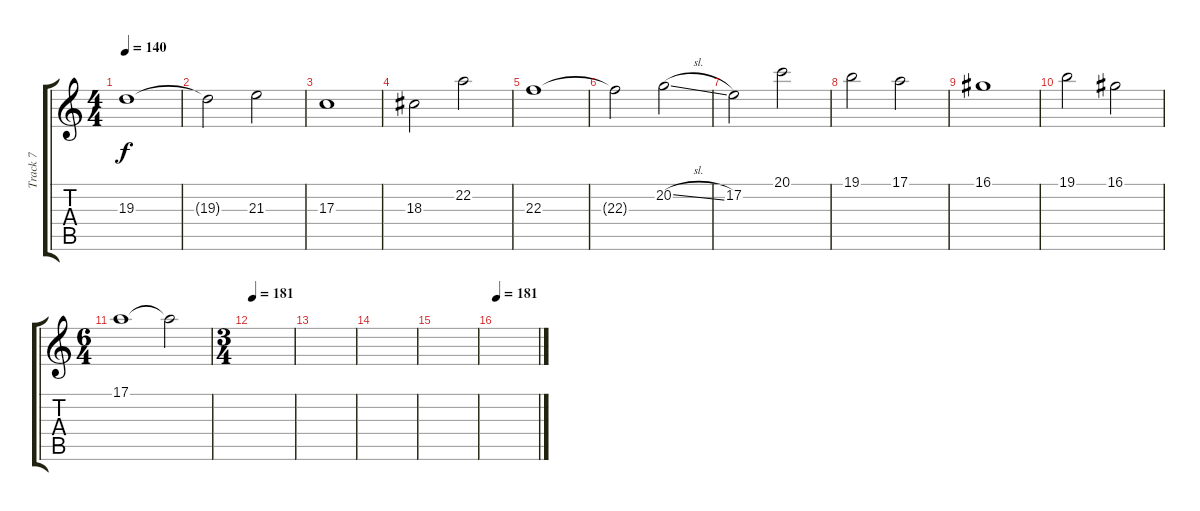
\track ("Track 7" "Track 7") {instrument violin}
\staff {score tabs}
\tuning (E4 B3 G3 D3 A2 E2) {hide}
\ts (4 4)
\tempo 140
\clef g2
\ks c
19.3.1{dy f} |
19.3{t}.2 21.3.2 |
17.3.1 |
18.3.2 22.2.2 |
22.3.1 |
22.3{t}.2 20.2{sl}.2 |
17.2.2 20.1.2 |
19.1.2 17.1.2 |
16.1.1 |
19.1.2 16.1.2 |
\ts (6 4)
17.1.1{volume 0} 17.1{t}.2 |
\ts (3 4)
\tempo 181
|
|
|
|
\tempo 181
